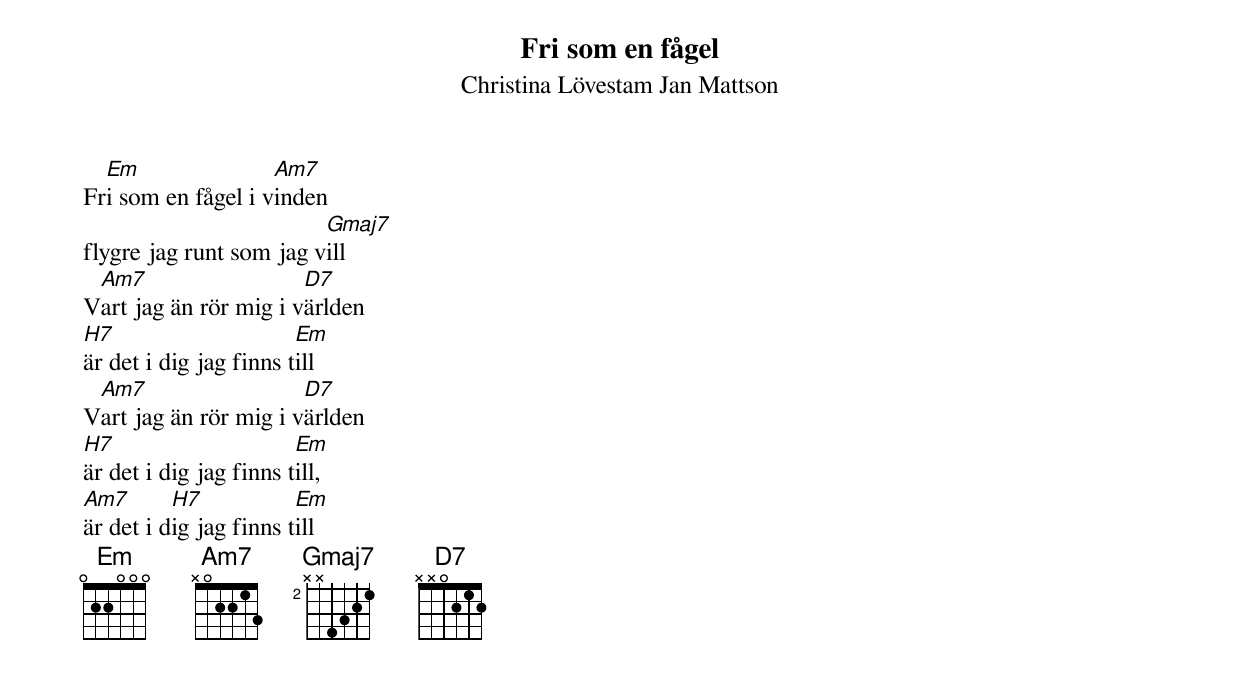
{t:Fri som en fågel}
{st:Christina Lövestam Jan Mattson}
Fr[Em]i som en fågel i v[Am7]inden
flygre jag runt som jag v[Gmaj7]ill
V[Am7]art jag än rör mig i v[D7]ärlden
[H7]är det i dig jag finns t[Em]ill
V[Am7]art jag än rör mig i v[D7]ärlden
[H7]är det i dig jag finns t[Em]ill,
[Am7]är det i d[H7]ig jag finns t[Em]ill
